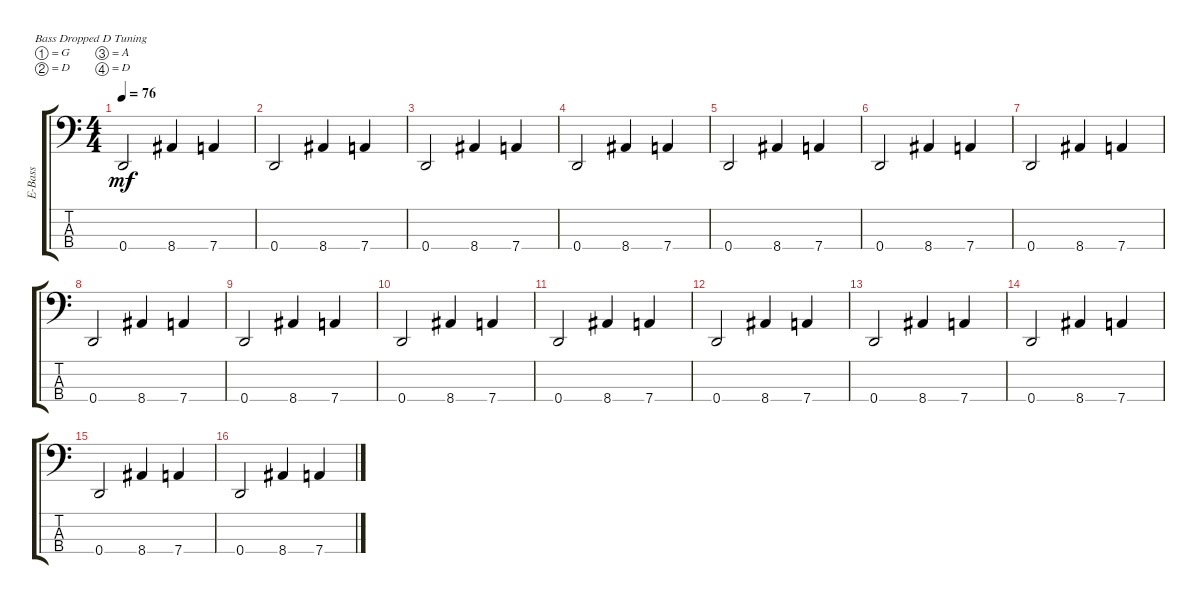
\track ("Electric Bass" "E-Bass") {instrument electricbassfinger}
\staff {score tabs}
\tuning (G2 D2 A1 D1)
\ts (4 4)
\tempo 76
\clef f4
\ks c
0.4.2{dy mf instrument electricbassfinger} 8.4.4 7.4.4 |
0.4.2 8.4.4 7.4.4 |
0.4.2 8.4.4 7.4.4 |
0.4.2 8.4.4 7.4.4 |
0.4.2 8.4.4 7.4.4 |
0.4.2 8.4.4 7.4.4 |
0.4.2 8.4.4 7.4.4 |
0.4.2 8.4.4 7.4.4 |
0.4.2 8.4.4 7.4.4 |
0.4.2 8.4.4 7.4.4 |
0.4.2 8.4.4 7.4.4 |
0.4.2 8.4.4 7.4.4 |
0.4.2 8.4.4 7.4.4 |
0.4.2 8.4.4 7.4.4 |
0.4.2 8.4.4 7.4.4 |
0.4.2 8.4.4 7.4.4
